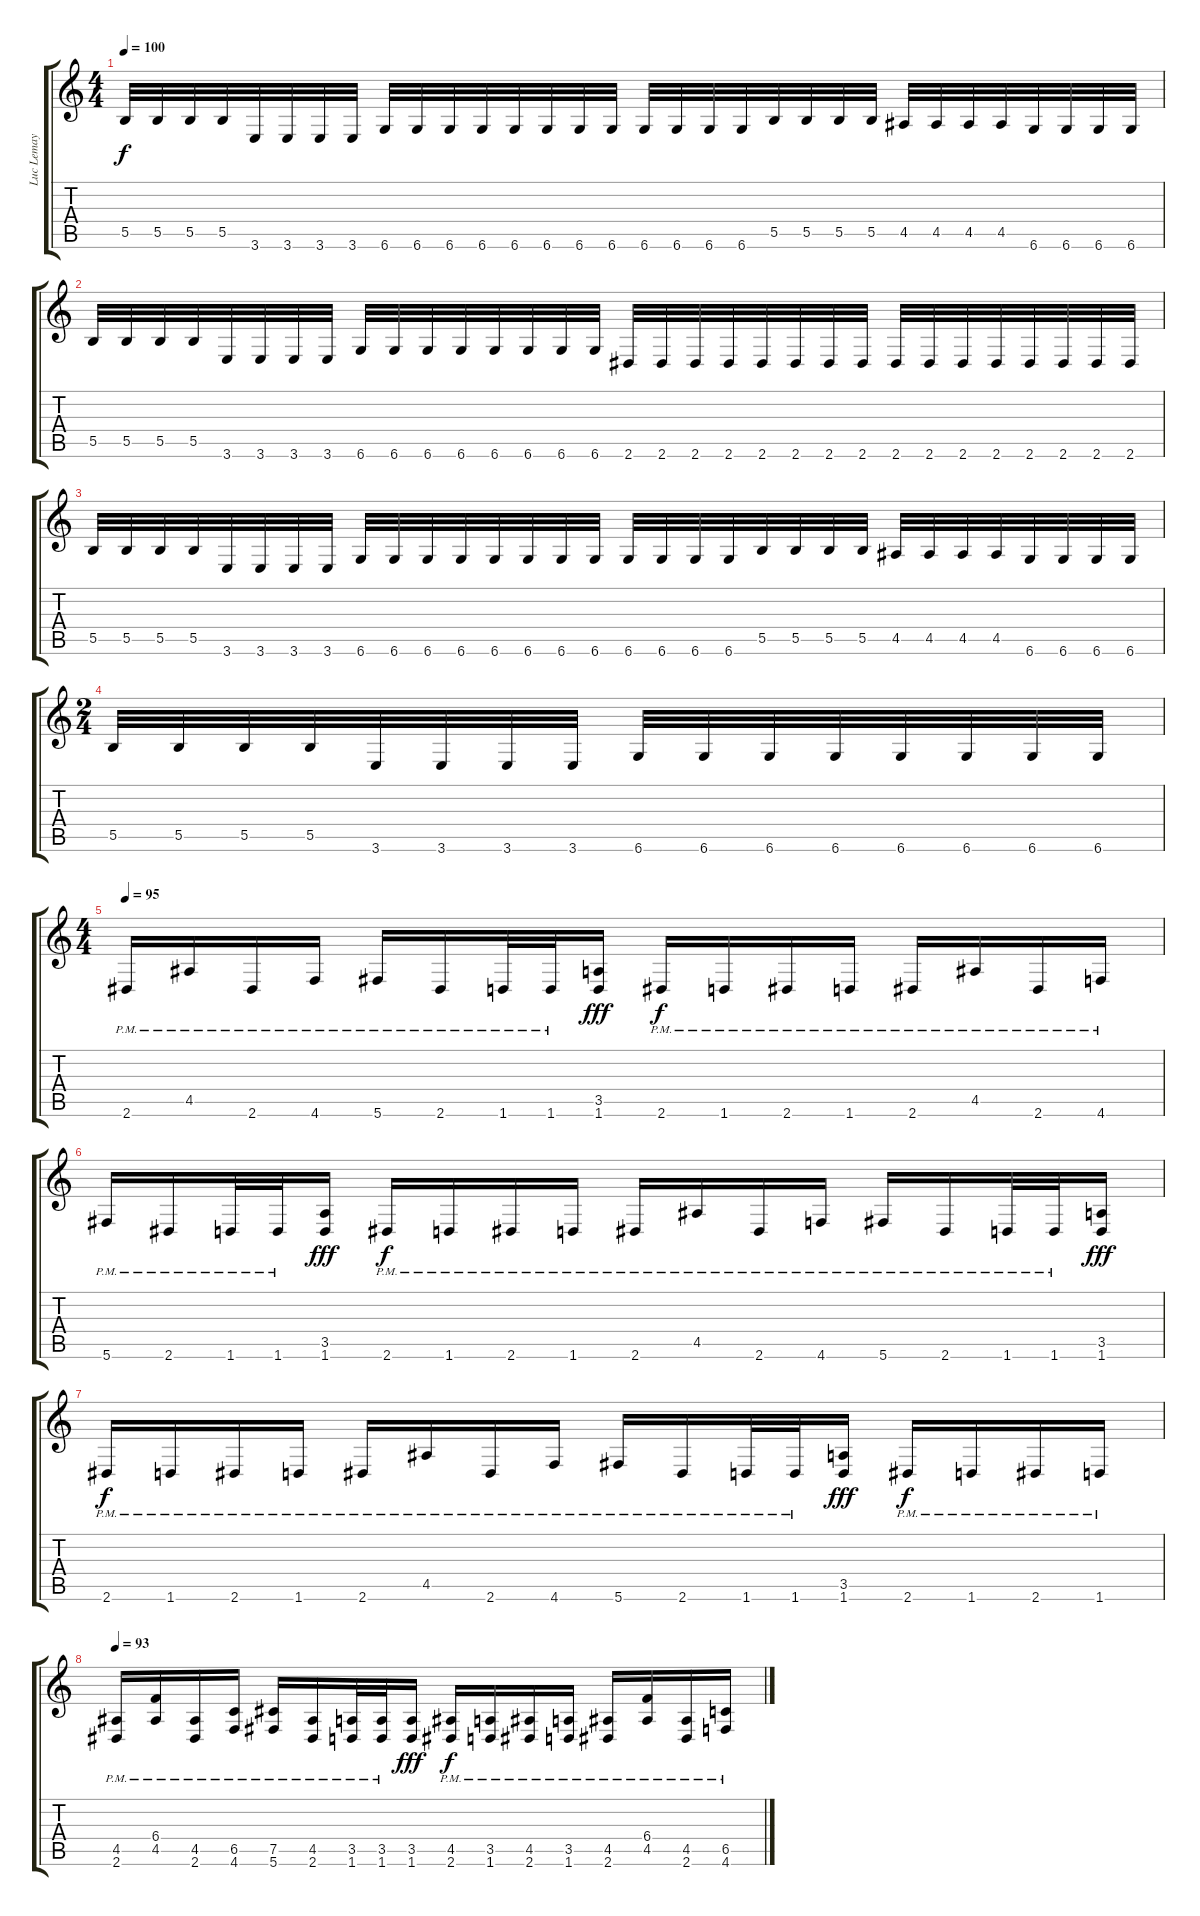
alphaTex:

\track ("Luc Lemay " "Luc Lemay ") {instrument distortionguitar}
\staff {score tabs}
\tuning (Db4 Ab3 E3 B2 Gb2 Db2) {hide}
\ts (4 4)
\tempo 100
\clef g2
\ks c
5.5.32{dy f} 5.5.32 5.5.32 5.5.32 3.6.32 3.6.32 3.6.32 3.6.32 6.6.32 6.6.32 6.6.32 6.6.32 6.6.32 6.6.32 6.6.32 6.6.32 6.6.32 6.6.32 6.6.32 6.6.32 5.5.32 5.5.32 5.5.32 5.5.32 4.5.32 4.5.32 4.5.32 4.5.32 6.6.32 6.6.32 6.6.32 6.6.32 |
5.5.32 5.5.32 5.5.32 5.5.32 3.6.32 3.6.32 3.6.32 3.6.32 6.6.32 6.6.32 6.6.32 6.6.32 6.6.32 6.6.32 6.6.32 6.6.32 2.6.32 2.6.32 2.6.32 2.6.32 2.6.32 2.6.32 2.6.32 2.6.32 2.6.32 2.6.32 2.6.32 2.6.32 2.6.32 2.6.32 2.6.32 2.6.32 |
5.5.32 5.5.32 5.5.32 5.5.32 3.6.32 3.6.32 3.6.32 3.6.32 6.6.32 6.6.32 6.6.32 6.6.32 6.6.32 6.6.32 6.6.32 6.6.32 6.6.32 6.6.32 6.6.32 6.6.32 5.5.32 5.5.32 5.5.32 5.5.32 4.5.32 4.5.32 4.5.32 4.5.32 6.6.32 6.6.32 6.6.32 6.6.32 |
\ts (2 4)
5.5.32 5.5.32 5.5.32 5.5.32 3.6.32 3.6.32 3.6.32 3.6.32 6.6.32 6.6.32 6.6.32 6.6.32 6.6.32 6.6.32 6.6.32 6.6.32 |
\ts (4 4)
\tempo 95
2.6{pm}.16 4.5{pm}.16 2.6{pm}.16 4.6{pm}.16 5.6{pm}.16 2.6{pm}.16 1.6{pm}.32 1.6{pm}.32 (3.5 1.6).16{dy fff} 2.6{pm}.16{dy f} 1.6{pm}.16 2.6{pm}.16 1.6{pm}.16 2.6{pm}.16 4.5{pm}.16 2.6{pm}.16 4.6{pm}.16 |
5.6{pm}.16 2.6{pm}.16 1.6{pm}.32 1.6{pm}.32 (3.5 1.6).16{dy fff} 2.6{pm}.16{dy f} 1.6{pm}.16 2.6{pm}.16 1.6{pm}.16 2.6{pm}.16 4.5{pm}.16 2.6{pm}.16 4.6{pm}.16 5.6{pm}.16 2.6{pm}.16 1.6{pm}.32 1.6{pm}.32 (3.5 1.6).16{dy fff} |
2.6{pm}.16{dy f} 1.6{pm}.16 2.6{pm}.16 1.6{pm}.16 2.6{pm}.16 4.5{pm}.16 2.6{pm}.16 4.6{pm}.16 5.6{pm}.16 2.6{pm}.16 1.6{pm}.32 1.6{pm}.32 (3.5 1.6).16{dy fff} 2.6{pm}.16{dy f} 1.6{pm}.16 2.6{pm}.16 1.6{pm}.16 |
\tempo 93
(4.5{pm} 2.6{pm}).16 (6.4{pm} 4.5{pm}).16 (4.5{pm} 2.6{pm}).16 (6.5{pm} 4.6{pm}).16 (7.5{pm} 5.6{pm}).16 (4.5{pm} 2.6{pm}).16 (3.5{pm} 1.6{pm}).32 (3.5{pm} 1.6{pm}).32 (3.5 1.6).16{dy fff} (4.5{pm} 2.6{pm}).16{dy f} (3.5{pm} 1.6{pm}).16 (4.5{pm} 2.6{pm}).16 (3.5{pm} 1.6{pm}).16 (4.5{pm} 2.6{pm}).16 (6.4{pm} 4.5{pm}).16 (4.5{pm} 2.6{pm}).16 (6.5{pm} 4.6{pm}).16
